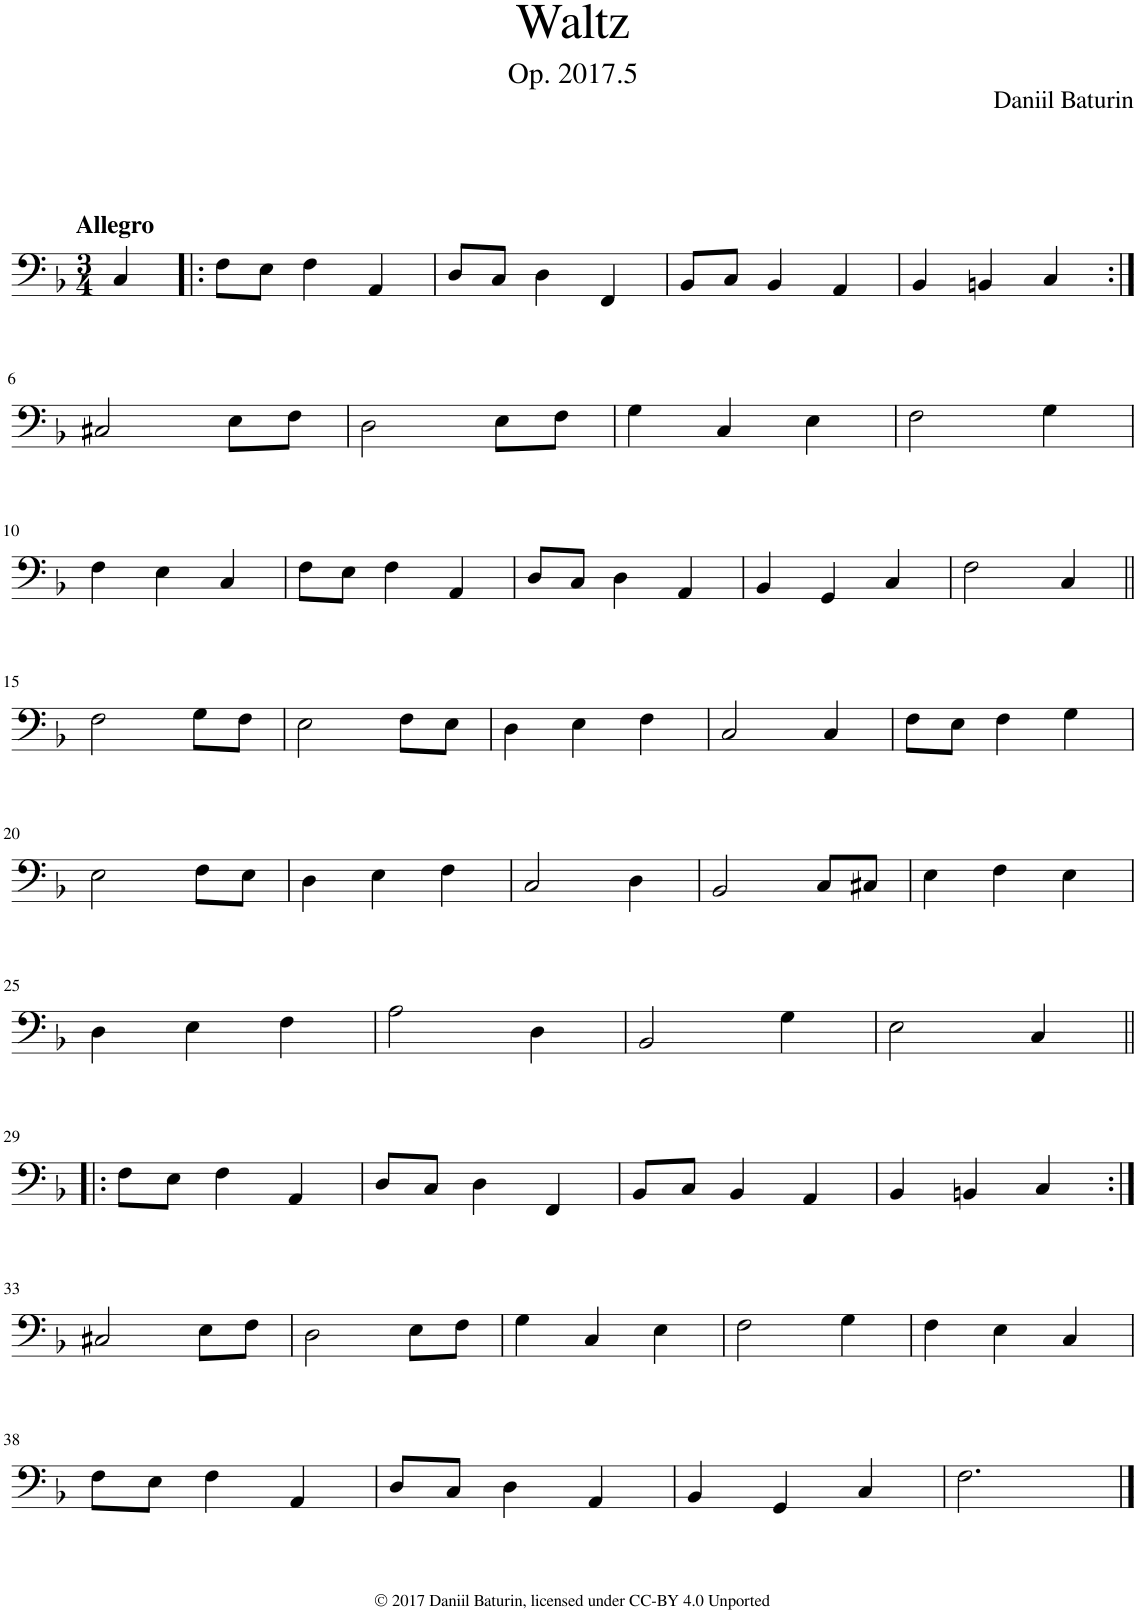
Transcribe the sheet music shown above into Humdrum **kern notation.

**kern
*part1
*staff1
*I"Contrabass
*I'Cb.
*clefF4
*Trd7c12
*k[b-]
*M3/4
=1
!LO:TX:a:B:t=Allegro
4C/
=2!|:
8F\L
8E\J
4F\
4AA/
=3
8D/L
8C/J
4D\
4FF/
=4
8BB-/L
8C/J
4BB-/
4AA/
=5
4BB-/
4BBn/
4C/
!!LO:LB:g=z
=6:|!
2C#X/
8E\L
8F\J
=7
2D\
8E\L
8F\J
=8
4G\
4C/
4E\
=9
2F\
4G\
!!LO:LB:g=z
=10
4F\
4E\
4C/
=11
8F\L
8E\J
4F\
4AA/
=12
8D/L
8C/J
4D\
4AA/
=13
4BB-/
4GG/
4C/
=14
2F\
4C/
!!LO:LB:g=z
=15||
2F\
8G\L
8F\J
=16
2E\
8F\L
8E\J
=17
4D\
4E\
4F\
=18
2C/
4C/
=19
8F\L
8E\J
4F\
4G\
!!LO:LB:g=z
=20
2E\
8F\L
8E\J
=21
4D\
4E\
4F\
=22
2C/
4D\
=23
2BB-/
8C/L
8C#X/J
=24
4E\
4F\
4E\
!!LO:LB:g=z
=25
4D\
4E\
4F\
=26
2A\
4D\
=27
2BB-/
4G\
=28
2E\
4C/
!!LO:LB:g=z
=29!|:
8F\L
8E\J
4F\
4AA/
=30
8D/L
8C/J
4D\
4FF/
=31
8BB-/L
8C/J
4BB-/
4AA/
=32
4BB-/
4BBn/
4C/
!!LO:LB:g=z
=33:|!
2C#X/
8E\L
8F\J
=34
2D\
8E\L
8F\J
=35
4G\
4C/
4E\
=36
2F\
4G\
=37
4F\
4E\
4C/
!!LO:LB:g=z
=38
8F\L
8E\J
4F\
4AA/
=39
8D/L
8C/J
4D\
4AA/
=40
4BB-/
4GG/
4C/
=41
2.F\
==
*-
